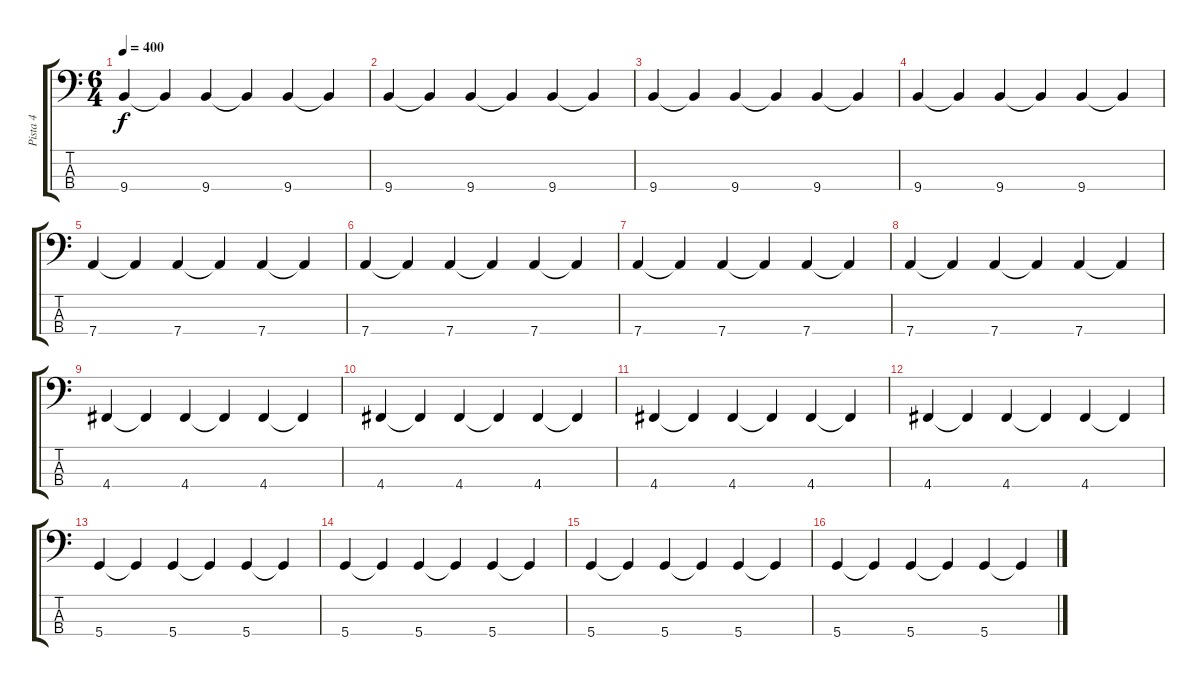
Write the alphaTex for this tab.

\track ("Pista 4" "Pista 4") {instrument electricbassfinger}
\staff {score tabs}
\tuning (G2 D2 A1 D1) {hide}
\ts (6 4)
\tempo 400
\clef f4
\ks c
9.4.4{dy f} 9.4{t}.4 9.4.4 9.4{t}.4 9.4.4 9.4{t}.4 |
9.4.4 9.4{t}.4 9.4.4 9.4{t}.4 9.4.4 9.4{t}.4 |
9.4.4 9.4{t}.4 9.4.4 9.4{t}.4 9.4.4 9.4{t}.4 |
9.4.4 9.4{t}.4 9.4.4 9.4{t}.4 9.4.4 9.4{t}.4 |
7.4.4 7.4{t}.4 7.4.4 7.4{t}.4 7.4.4 7.4{t}.4 |
7.4.4 7.4{t}.4 7.4.4 7.4{t}.4 7.4.4 7.4{t}.4 |
7.4.4 7.4{t}.4 7.4.4 7.4{t}.4 7.4.4 7.4{t}.4 |
7.4.4 7.4{t}.4 7.4.4 7.4{t}.4 7.4.4 7.4{t}.4 |
4.4.4 4.4{t}.4 4.4.4 4.4{t}.4 4.4.4 4.4{t}.4 |
4.4.4 4.4{t}.4 4.4.4 4.4{t}.4 4.4.4 4.4{t}.4 |
4.4.4 4.4{t}.4 4.4.4 4.4{t}.4 4.4.4 4.4{t}.4 |
4.4.4 4.4{t}.4 4.4.4 4.4{t}.4 4.4.4 4.4{t}.4 |
5.4.4 5.4{t}.4 5.4.4 5.4{t}.4 5.4.4 5.4{t}.4 |
5.4.4 5.4{t}.4 5.4.4 5.4{t}.4 5.4.4 5.4{t}.4 |
5.4.4 5.4{t}.4 5.4.4 5.4{t}.4 5.4.4 5.4{t}.4 |
5.4.4 5.4{t}.4 5.4.4 5.4{t}.4 5.4.4 5.4{t}.4
